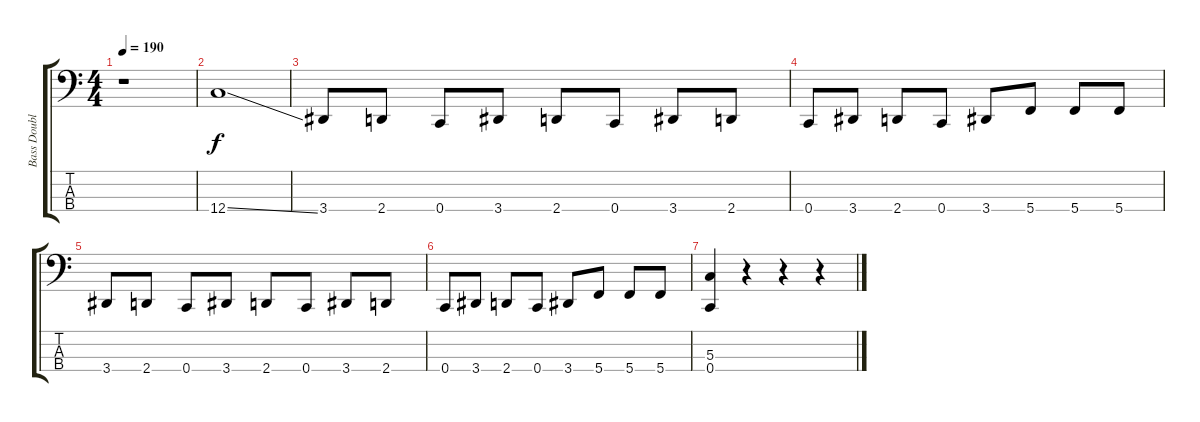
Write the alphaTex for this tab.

\track ("Bass Double" "Bass Doubl") {instrument slapbass1}
\staff {score tabs}
\tuning (F2 C2 G1 C1) {hide}
\ts (4 4)
\tempo 190
\clef f4
\ks c
r.1{dy f} |
12.4{ss}.1 |
3.4.8 2.4.8 0.4.8 3.4.8 2.4.8 0.4.8 3.4.8 2.4.8 |
0.4.8 3.4.8 2.4.8 0.4.8 3.4.8 5.4.8 5.4.8 5.4.8 |
3.4.8 2.4.8 0.4.8 3.4.8 2.4.8 0.4.8 3.4.8 2.4.8 |
0.4.8 3.4.8 2.4.8 0.4.8 3.4.8 5.4.8 5.4.8 5.4.8 |
(5.3 0.4).4 r.4 r.4 r.4
